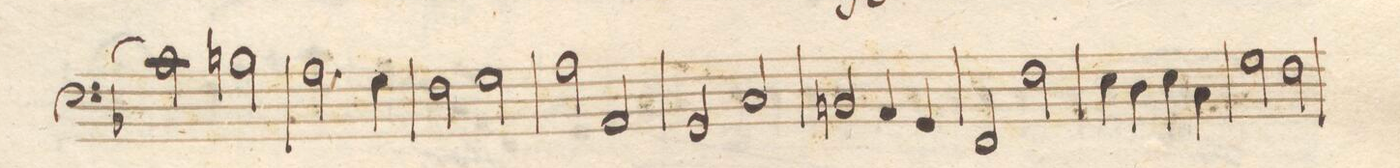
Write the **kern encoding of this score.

**kern	**dynam
*I"Basʃo e Violoncello	*
*clefF4	*
*k[b-]	*
*met(c|)	*
*M2/2	*
2c\]	.
2Bn\	.
=89	=89
2.A\	.
4G\	.
=90	=90
2F\	.
2G\	.
=91	=91
2A\	.
2AA/	.
=92	=92
2GG/	.
2C/	.
=93	=93
2BBn/	.
4AA/	.
4GG/	.
=94	=94
2FF/	.
2F\	.
=95	=95
4E\	.
4D\	.
4E\	.
4C\	.
=96	=96
2G\	.
2F\	.
=97	=97
*-	*-
